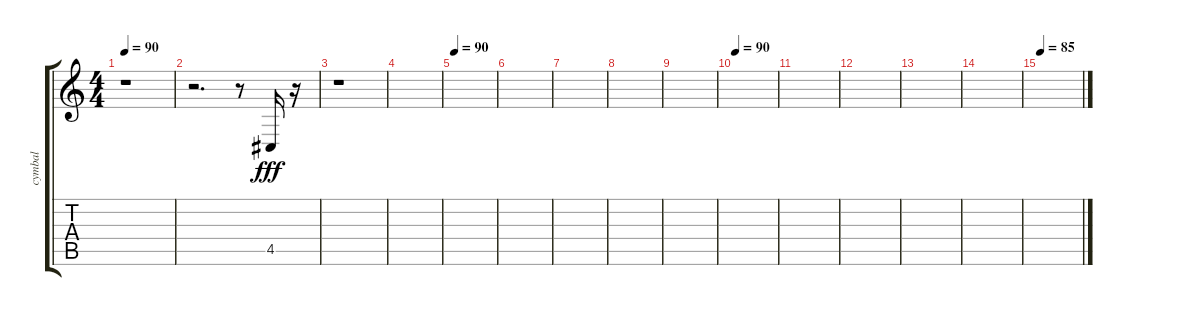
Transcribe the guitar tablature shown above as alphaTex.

\track ("cymbal" "cymbal") {instrument reversecymbal}
\staff {score tabs}
\tuning (E4 B3 G3 D3 A2 E2) {hide}
\ts (4 4)
\tempo 90
\clef g2
\ks c
r.1{dy fff} |
r.2{d} r.8 4.5.16 r.16 |
r.1 |
|
\tempo 90
|
|
|
|
|
\tempo 90
|
|
|
|
|
\tempo 85
